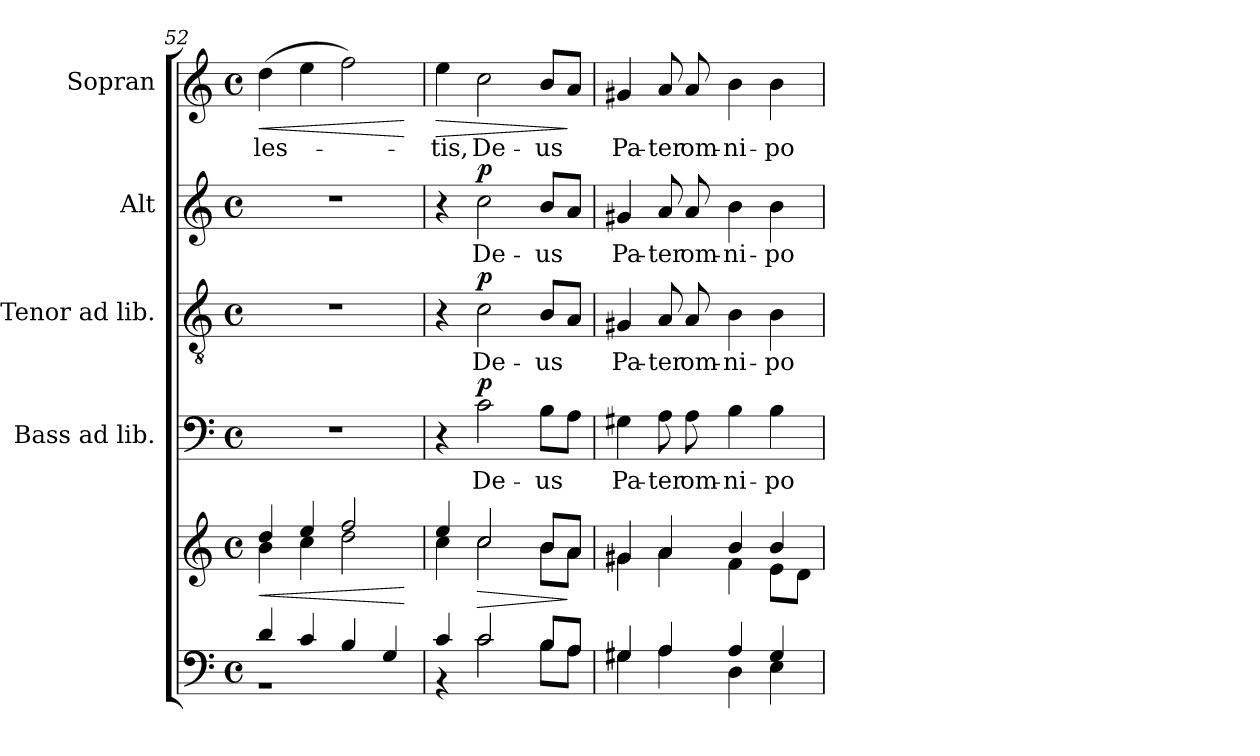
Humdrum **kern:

**kern	**kern	**dynam	**kern	**text	**dynam	**kern	**text	**dynam	**kern	**text	**dynam	**kern	**text	**dynam
*part5	*part5	*part5	*part4	*part4	*part4	*part3	*part3	*part3	*part2	*part2	*part2	*part1	*part1	*part1
*staff6	*staff5	*staff5/6	*staff4	*staff4	*staff4	*staff3	*staff3	*staff3	*staff2	*staff2	*staff2	*staff1	*staff1	*staff1
*	*	*	*I"Bass ad lib.	*	*	*I"Tenor ad lib.	*	*	*I"Alt	*	*	*I"Sopran	*	*
*	*	*	*I'B.	*	*	*I'T.	*	*	*I'A.	*	*	*I'S.	*	*
*clefF4	*clefG2	*	*clefF4	*	*	*clefGv2	*	*	*clefG2	*	*	*clefG2	*	*
*k[]	*k[]	*	*k[]	*	*	*k[]	*	*	*k[]	*	*	*k[]	*	*
*C:	*C:	*	*C:	*	*	*C:	*	*	*C:	*	*	*C:	*	*
*M4/4	*M4/4	*	*M4/4	*	*	*M4/4	*	*	*M4/4	*	*	*M4/4	*	*
*met(c)	*met(c)	*	*met(c)	*	*	*met(c)	*	*	*met(c)	*	*	*met(c)	*	*
=52	=52	=52	=52	=52	=52	=52	=52	=52	=52	=52	=52	=52	=52	=52
*^	*	*	*	*	*	*	*	*	*	*	*	*	*	*
!	!	!	!LO:HP:b	!	!	!	!	!	!	!	!	!	!	!LO:LY:b	!LO:HP:b
*	*	*^	*	*	*	*	*	*	*	*	*	*	*	*	*
4d/	1rBB	4dd/	4b\	<	1r	.	.	1r	.	.	1r	.	.	(>4dd\	-les-	<
4c/	.	4ee/	4cc\	.	.	.	.	.	.	.	.	.	.	4ee\	.	.
4B/	.	2ff/	2dd\	.	.	.	.	.	.	.	.	.	.	2ff\)	.	.
4G/	.	.	.	.	.	.	.	.	.	.	.	.	.	.	.	.
*v	*v	*	*	*	*	*	*	*	*	*	*	*	*	*	*	*
*	*v	*v	*	*	*	*	*	*	*	*	*	*	*	*	*
.	.	[	.	.	.	.	.	.	.	.	.	.	.	[
=53	=53	=53	=53	=53	=53	=53	=53	=53	=53	=53	=53	=53	=53	=53
*^	*^	*	*	*	*	*	*	*	*	*	*	*	*	*
!	!	!	!	!	!	!	!	!	!	!	!	!	!	!	!LO:LY:b	!LO:HP:b
4c/	4r	4ee/	4cc\	.	4r	.	.	4r	.	.	4r	.	.	4ee\	-tis,	>
!	!	!	!	!LO:HP:b	!	!LO:LY:b	!LO:DY:a	!	!LO:LY:b	!LO:DY:a	!	!LO:LY:b	!LO:DY:a	!	!LO:LY:b	!
2c/	2c\	2cc/	2cc\	>	2c\	De-	p	2c\	De-	p	2cc\	De-	p	2cc\	De-	.
!	!	!	!	!	!	!LO:LY:b	!	!	!LO:LY:b	!	!	!LO:LY:b	!	!	!LO:LY:b	!
8B/L	8B\L	8b/L	8b\L	.	8B\L	-us	.	8B/L	-us	.	8b/L	-us	.	8b/L	-us	.
8A/J	8A\J	8a/J	8a\J	]	8A\J	.	.	8A/J	.	.	8a/J	.	.	8a/J	.	]
=54	=54	=54	=54	=54	=54	=54	=54	=54	=54	=54	=54	=54	=54	=54	=54	=54
!	!	!	!	!	!	!LO:LY:b	!	!	!LO:LY:b	!	!	!LO:LY:b	!	!	!LO:LY:b	!
4G#X/	4G#\	4g#X/	4g#\	.	4G#X\	Pa-	.	4G#X/	Pa-	.	4g#X/	Pa-	.	4g#X/	Pa-	.
!	!	!	!	!	!	!LO:LY:b	!	!	!LO:LY:b	!	!	!LO:LY:b	!	!	!LO:LY:b	!
4A/	4A\	4a/	4a\	.	8A\	-ter	.	8A/	-ter	.	8a/	-ter	.	8a/	-ter	.
!	!	!	!	!	!	!LO:LY:b	!	!	!LO:LY:b	!	!	!LO:LY:b	!	!	!LO:LY:b	!
.	.	.	.	.	8A\	om-	.	8A/	om-	.	8a/	om-	.	8a/	om-	.
!	!	!	!	!	!	!LO:LY:b	!	!	!LO:LY:b	!	!	!LO:LY:b	!	!	!LO:LY:b	!
4A/	4D\	4b/	4f\	.	4B\	-ni-	.	4B\	-ni-	.	4b\	-ni-	.	4b\	-ni-	.
!	!	!	!	!	!	!LO:LY:b	!	!	!LO:LY:b	!	!	!LO:LY:b	!	!	!LO:LY:b	!
4G#/	4E\	4b/	8e\L	.	4B\	-po-	.	4B\	-po-	.	4b\	-po-	.	4b\	-po-	.
.	.	.	8d\J	.	.	.	.	.	.	.	.	.	.	.	.	.
*v	*v	*	*	*	*	*	*	*	*	*	*	*	*	*	*	*
*	*v	*v	*	*	*	*	*	*	*	*	*	*	*	*	*
=	=	=	=	=	=	=	=	=	=	=	=	=	=	=
*-	*-	*-	*-	*-	*-	*-	*-	*-	*-	*-	*-	*-	*-	*-
